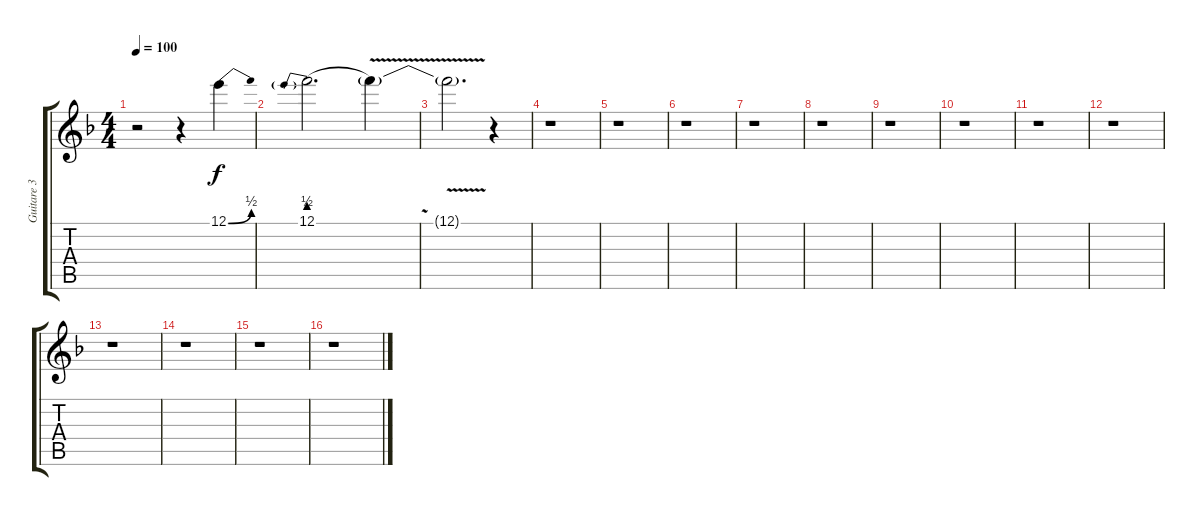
\track ("Guitare 3" "Guitare 3") {instrument electricguitarclean}
\staff {score tabs}
\tuning (E4 B3 G3 D3 A2 E2) {hide}
\ts (4 4)
\tempo 100
\clef g2
\ks dminor
r.2{dy ff} r.4 12.1{be (bend 0 0 60 2)}.4{dy f} |
12.1{be (prebend 0 2 60 2)}.2{d} 12.1{v t}.4 |
12.1{t}.2{d} r.4 |
r.1 |
r.1 |
r.1 |
r.1 |
r.1 |
r.1 |
r.1 |
r.1 |
r.1 |
r.1 |
r.1 |
r.1 |
r.1
